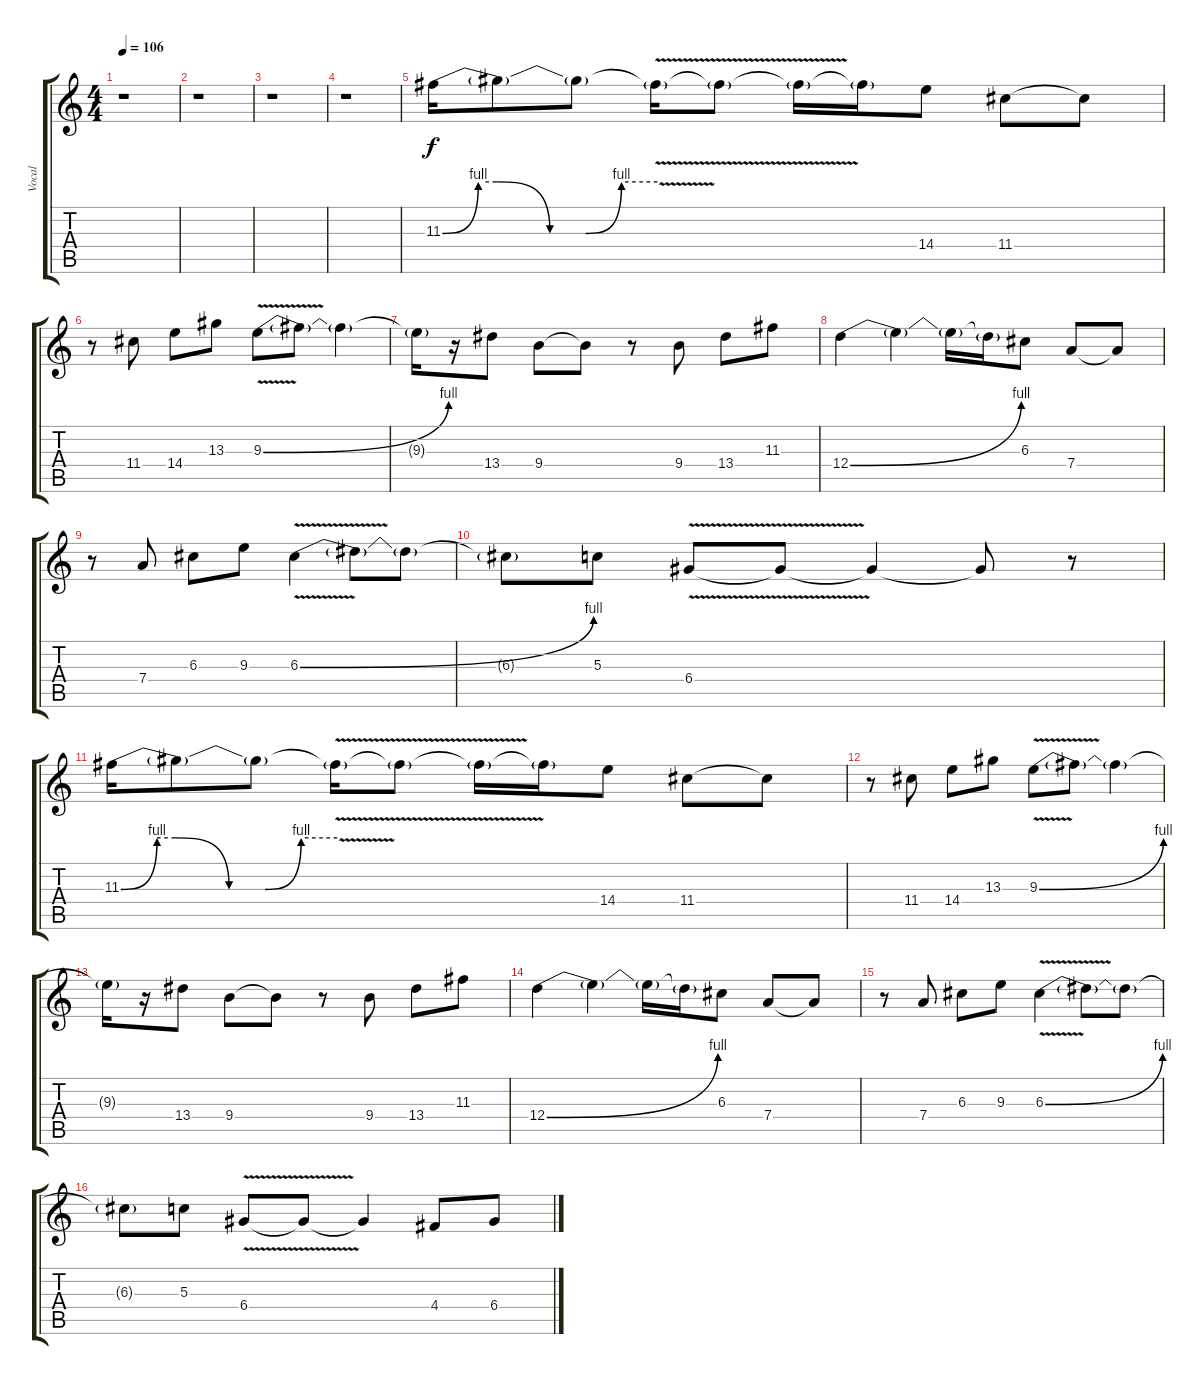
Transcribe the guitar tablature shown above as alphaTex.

\track ("Vocal" "Vocal") {instrument acousticguitarsteel}
\staff {score tabs}
\tuning (E4 B3 G3 D3 A2 E2) {hide}
\ts (4 4)
\tempo 106
\clef g2
\ks c
r.1{dy f} |
r.1 |
r.1 |
r.1 |
11.3{be (custom 0 0 10 4 15 4 30 0 40 0 50 4 60 4)}.16 11.3{t}.8 11.3{t}.8 11.3{v t}.16 11.3{v t}.8 11.3{t}.16 11.3{t}.16 14.4.8 11.4.8 11.4{t}.8 |
r.8 11.4.8 14.4.8 13.3.8 9.3{be (bend 0 0 60 4) v}.8 9.3{t}.8 9.3{t}.4 |
9.3{t}.16 r.16 13.4.8 9.4.8 9.4{t}.8 r.8 9.4.8 13.4.8 11.3.8 |
12.4{be (bend 0 0 60 4)}.4 12.4{t}.4 12.4{t}.16 12.4{t}.16 6.3.8 7.4.8 7.4{t}.8 |
r.8 7.4.8 6.3.8 9.3.8 6.3{be (bend 0 0 60 4) v}.4 6.3{t}.8 6.3{t}.8 |
6.3{t}.8 5.3.8 6.4{v}.8 6.4{t}.8 6.4{t}.4 6.4{t}.8 r.8 |
11.3{be (custom 0 0 10 4 15 4 30 0 40 0 50 4 60 4)}.16 11.3{t}.8 11.3{t}.8 11.3{v t}.16 11.3{v t}.8 11.3{t}.16 11.3{t}.16 14.4.8 11.4.8 11.4{t}.8 |
r.8 11.4.8 14.4.8 13.3.8 9.3{be (bend 0 0 60 4) v}.8 9.3{t}.8 9.3{t}.4 |
9.3{t}.16 r.16 13.4.8 9.4.8 9.4{t}.8 r.8 9.4.8 13.4.8 11.3.8 |
12.4{be (bend 0 0 60 4)}.4 12.4{t}.4 12.4{t}.16 12.4{t}.16 6.3.8 7.4.8 7.4{t}.8 |
r.8 7.4.8 6.3.8 9.3.8 6.3{be (bend 0 0 60 4) v}.4 6.3{t}.8 6.3{t}.8 |
6.3{t}.8 5.3.8 6.4{v}.8 6.4{t}.8 6.4{t}.4 4.4.8 6.4.8
